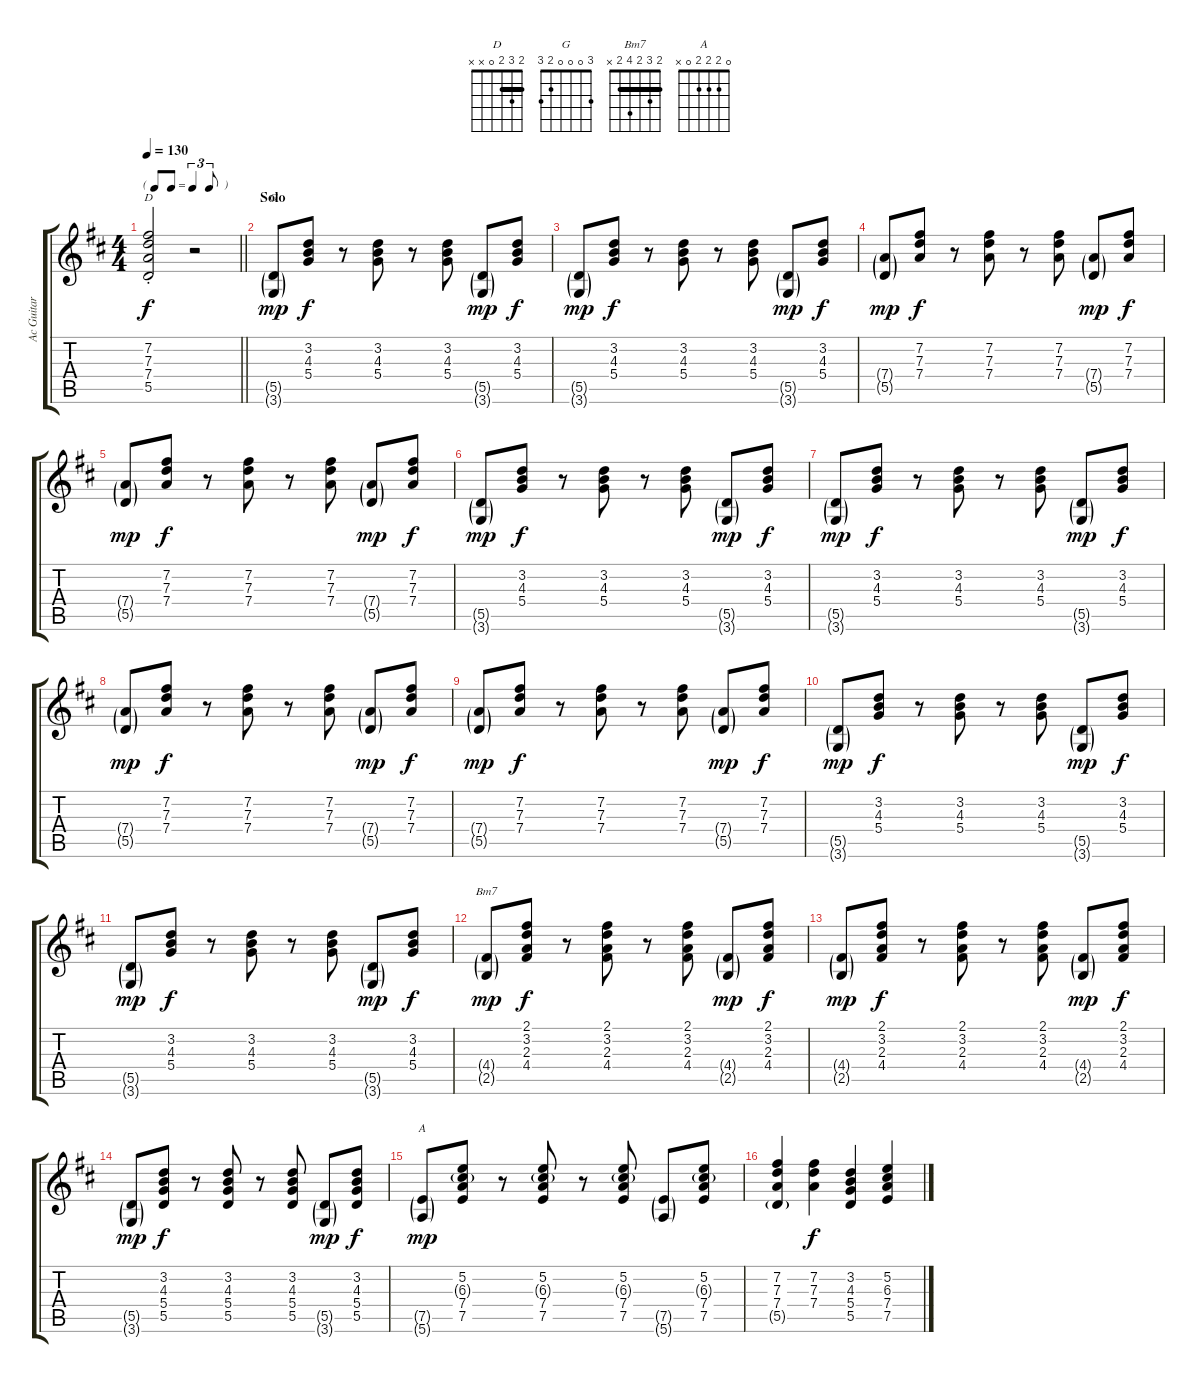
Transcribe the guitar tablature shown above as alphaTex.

\track ("Ac Guitar" "Ac Guitar") {instrument acousticguitarsteel}
\staff {score tabs}
\tuning (E4 B3 G3 D3 A2 E2) {hide}
\chord ("D" 2 3 2 0 x x) {barre 2}
\chord ("G" 3 0 0 0 2 3)
\chord ("Bm7" 2 3 2 4 2 x) {barre 2}
\chord ("A" 0 2 2 2 0 x)
\ts (4 4)
\tf triplet8th
\tempo 130
\clef g2
\barLineRight lightlight
\ks d
(7.2{st} 7.3{st} 7.4{st} 5.5{st}).2{ch "D" dy f} r.2 |
\section ("" "Solo")
(5.5{g} 3.6{g}).8{ch "G" dy mp} (3.2 4.3 5.4).8{dy f} r.8 (3.2 4.3 5.4).8 r.8 (3.2 4.3 5.4).8 (5.5{g} 3.6{g}).8{dy mp} (3.2 4.3 5.4).8{dy f} |
(5.5{g} 3.6{g}).8{dy mp} (3.2 4.3 5.4).8{dy f} r.8 (3.2 4.3 5.4).8 r.8 (3.2 4.3 5.4).8 (5.5{g} 3.6{g}).8{dy mp} (3.2 4.3 5.4).8{dy f} |
(7.4{g} 5.5{g}).8{dy mp} (7.2 7.3 7.4).8{dy f} r.8 (7.2 7.3 7.4).8 r.8 (7.2 7.3 7.4).8 (7.4{g} 5.5{g}).8{dy mp} (7.2 7.3 7.4).8{dy f} |
(7.4{g} 5.5{g}).8{dy mp} (7.2 7.3 7.4).8{dy f} r.8 (7.2 7.3 7.4).8 r.8 (7.2 7.3 7.4).8 (7.4{g} 5.5{g}).8{dy mp} (7.2 7.3 7.4).8{dy f} |
(5.5{g} 3.6{g}).8{dy mp} (3.2 4.3 5.4).8{dy f} r.8 (3.2 4.3 5.4).8 r.8 (3.2 4.3 5.4).8 (5.5{g} 3.6{g}).8{dy mp} (3.2 4.3 5.4).8{dy f} |
(5.5{g} 3.6{g}).8{dy mp} (3.2 4.3 5.4).8{dy f} r.8 (3.2 4.3 5.4).8 r.8 (3.2 4.3 5.4).8 (5.5{g} 3.6{g}).8{dy mp} (3.2 4.3 5.4).8{dy f} |
(7.4{g} 5.5{g}).8{dy mp} (7.2 7.3 7.4).8{dy f} r.8 (7.2 7.3 7.4).8 r.8 (7.2 7.3 7.4).8 (7.4{g} 5.5{g}).8{dy mp} (7.2 7.3 7.4).8{dy f} |
(7.4{g} 5.5{g}).8{dy mp} (7.2 7.3 7.4).8{dy f} r.8 (7.2 7.3 7.4).8 r.8 (7.2 7.3 7.4).8 (7.4{g} 5.5{g}).8{dy mp} (7.2 7.3 7.4).8{dy f} |
(5.5{g} 3.6{g}).8{dy mp} (3.2 4.3 5.4).8{dy f} r.8 (3.2 4.3 5.4).8 r.8 (3.2 4.3 5.4).8 (5.5{g} 3.6{g}).8{dy mp} (3.2 4.3 5.4).8{dy f} |
(5.5{g} 3.6{g}).8{dy mp} (3.2 4.3 5.4).8{dy f} r.8 (3.2 4.3 5.4).8 r.8 (3.2 4.3 5.4).8 (5.5{g} 3.6{g}).8{dy mp} (3.2 4.3 5.4).8{dy f} |
(4.4{g} 2.5{g}).8{ch "Bm7" dy mp} (2.1 3.2 2.3 4.4).8{dy f} r.8 (2.1 3.2 2.3 4.4).8 r.8 (2.1 3.2 2.3 4.4).8 (4.4{g} 2.5{g}).8{dy mp} (2.1 3.2 2.3 4.4).8{dy f} |
(4.4{g} 2.5{g}).8{dy mp} (2.1 3.2 2.3 4.4).8{dy f} r.8 (2.1 3.2 2.3 4.4).8 r.8 (2.1 3.2 2.3 4.4).8 (4.4{g} 2.5{g}).8{dy mp} (2.1 3.2 2.3 4.4).8{dy f} |
(5.5{g} 3.6{g}).8{dy mp} (3.2 4.3 5.4 5.5).8{dy f} r.8 (3.2 4.3 5.4 5.5).8 r.8 (3.2 4.3 5.4 5.5).8 (5.5{g} 3.6{g}).8{dy mp} (3.2 4.3 5.4 5.5).8{dy f} |
(7.5{g} 5.6{g}).8{ch "A" dy mp} (5.2 6.3{g} 7.4 7.5).8 r.8 (5.2 6.3{g} 7.4 7.5).8 r.8 (5.2 6.3{g} 7.4 7.5).8 (7.5{g} 5.6{g}).8 (5.2 6.3{g} 7.4 7.5).8 |
(7.2 7.3 7.4 5.5{g}).4 (7.2 7.3 7.4).4{dy f} (3.2 4.3 5.4 5.5).4 (5.2 6.3 7.4 7.5).4
